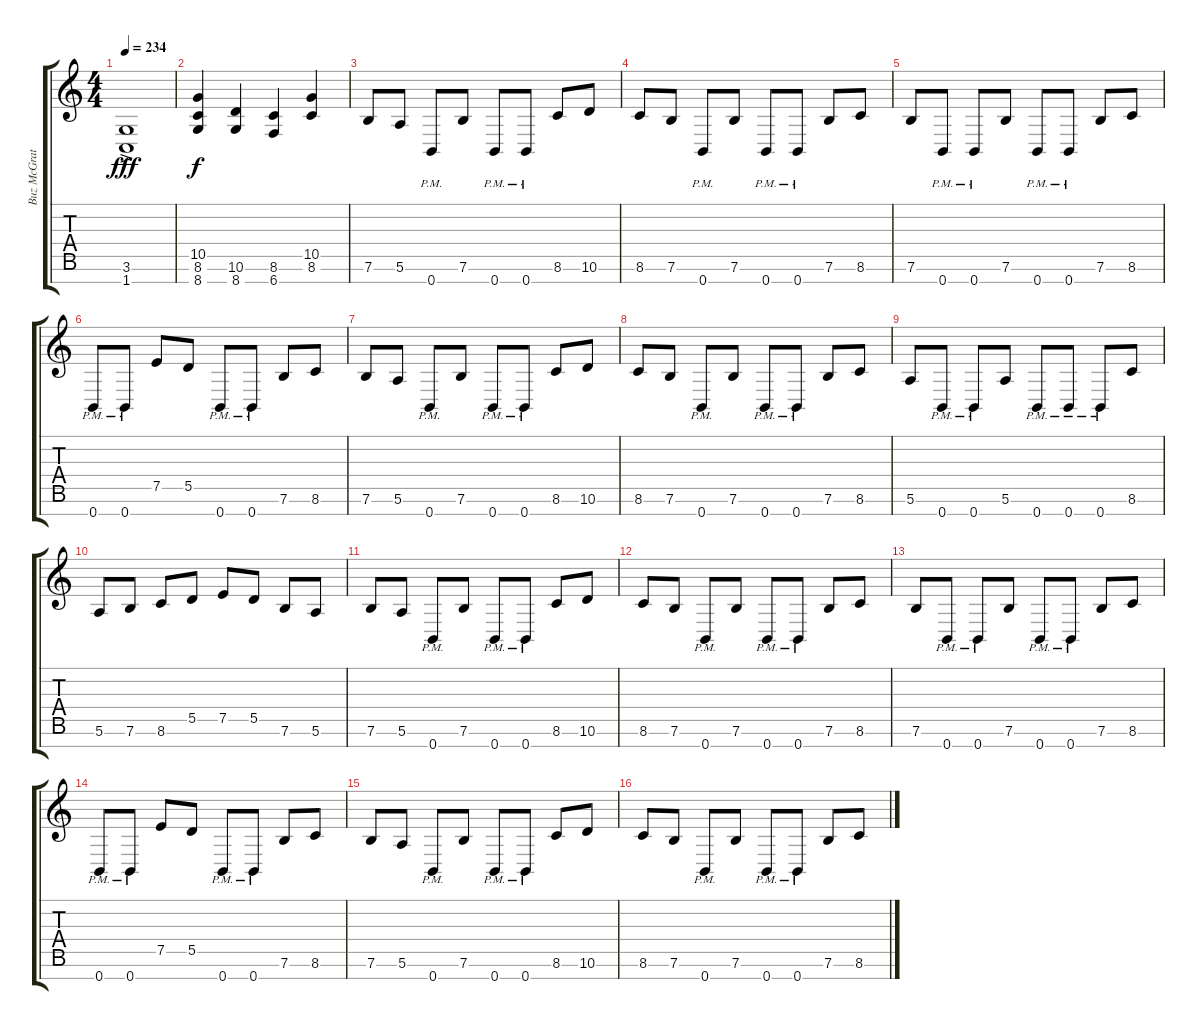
\track ("Buz McGrath (Guitar)" "Buz McGrat") {instrument distortionguitar}
\staff {score tabs}
\tuning (E4 B3 G3 D3 A2 E2 B1) {hide}
\ts (4 4)
\tempo 234
\clef g2
\ks c
(3.6{ac} 1.7{ac}).1{dy fff instrument distortionguitar} |
(10.5 8.6 8.7).4{dy f} (10.6 8.7).4 (8.6 6.7).4 (10.5 8.6).4 |
7.6.8 5.6.8 0.7{pm}.8 7.6.8 0.7{pm}.8 0.7{pm}.8 8.6.8 10.6.8 |
8.6.8 7.6.8 0.7{pm}.8 7.6.8 0.7{pm}.8 0.7{pm}.8 7.6.8 8.6.8 |
7.6.8 0.7{pm}.8 0.7{pm}.8 7.6.8 0.7{pm}.8 0.7{pm}.8 7.6.8 8.6.8 |
0.7{pm}.8 0.7{pm}.8 7.5.8 5.5.8 0.7{pm}.8 0.7{pm}.8 7.6.8 8.6.8 |
7.6.8 5.6.8 0.7{pm}.8 7.6.8 0.7{pm}.8 0.7{pm}.8 8.6.8 10.6.8 |
8.6.8 7.6.8 0.7{pm}.8 7.6.8 0.7{pm}.8 0.7{pm}.8 7.6.8 8.6.8 |
5.6.8 0.7{pm}.8 0.7{pm}.8 5.6.8 0.7{pm}.8 0.7{pm}.8 0.7{pm}.8 8.6.8 |
5.6.8 7.6.8 8.6.8 5.5.8 7.5.8 5.5.8 7.6.8 5.6.8 |
7.6.8 5.6.8 0.7{pm}.8 7.6.8 0.7{pm}.8 0.7{pm}.8 8.6.8 10.6.8 |
8.6.8 7.6.8 0.7{pm}.8 7.6.8 0.7{pm}.8 0.7{pm}.8 7.6.8 8.6.8 |
7.6.8 0.7{pm}.8 0.7{pm}.8 7.6.8 0.7{pm}.8 0.7{pm}.8 7.6.8 8.6.8 |
0.7{pm}.8 0.7{pm}.8 7.5.8 5.5.8 0.7{pm}.8 0.7{pm}.8 7.6.8 8.6.8 |
7.6.8 5.6.8 0.7{pm}.8 7.6.8 0.7{pm}.8 0.7{pm}.8 8.6.8 10.6.8 |
8.6.8 7.6.8 0.7{pm}.8 7.6.8 0.7{pm}.8 0.7{pm}.8 7.6.8 8.6.8
